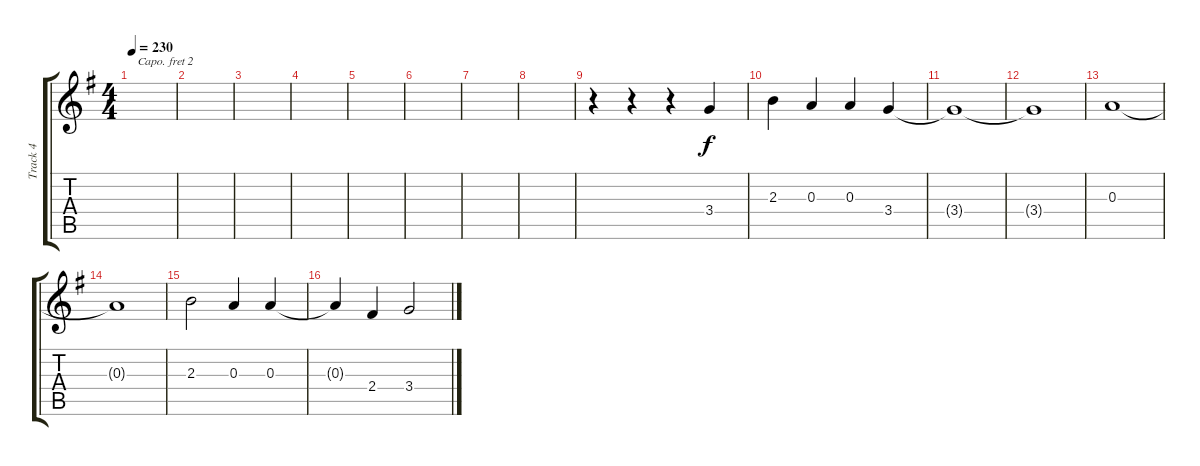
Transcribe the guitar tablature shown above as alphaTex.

\track ("Track 4" "Track 4") {instrument overdrivenguitar}
\staff {score tabs}
\capo 2
\tuning (E4 B3 G3 D3 A2 E2) {hide}
\ts (4 4)
\tempo 230
\clef g2
\ks g
|
|
|
|
|
|
|
|
r.4 r.4 r.4 3.4.4 |
2.3.4 0.3.4 0.3.4 3.4.4 |
3.4{t}.1 |
3.4{t}.1 |
0.3.1 |
0.3{t}.1 |
2.3.2 0.3.4 0.3.4 |
0.3{t}.4 2.4.4 3.4.2
